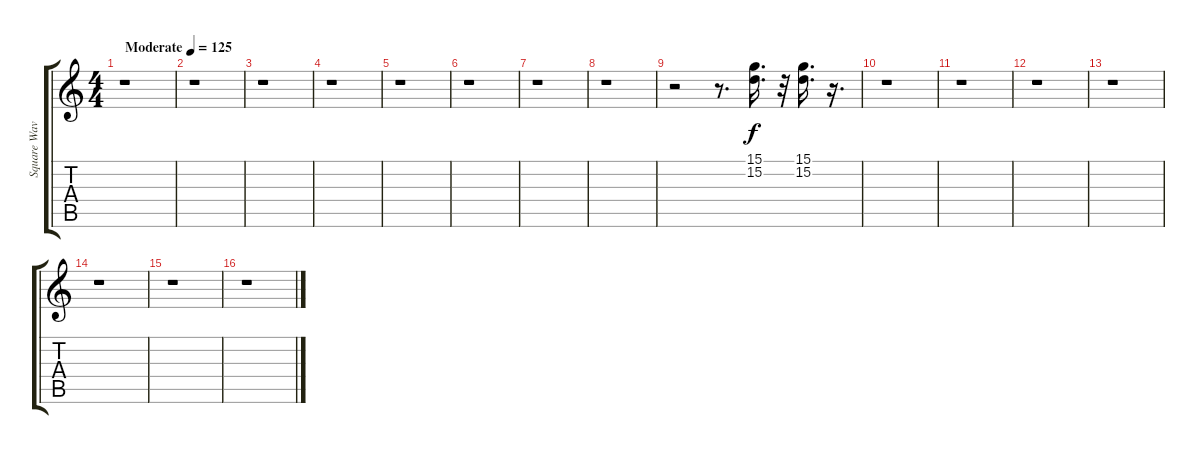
\track ("Square Wav" "Square Wav") {instrument lead1square}
\staff {score tabs}
\tuning (E4 B3 G3 D3 A2 E2) {hide}
\ts (4 4)
\tempo (125 "Moderate")
\clef g2
\ks c
r.1{dy f instrument lead1square} |
r.1 |
r.1 |
r.1 |
r.1 |
r.1 |
r.1 |
r.1 |
r.2 r.8{d} (15.1 15.2).16{d} r.32 (15.1 15.2).16{d} r.16{d} |
r.1 |
r.1 |
r.1 |
r.1 |
r.1 |
r.1 |
r.1
